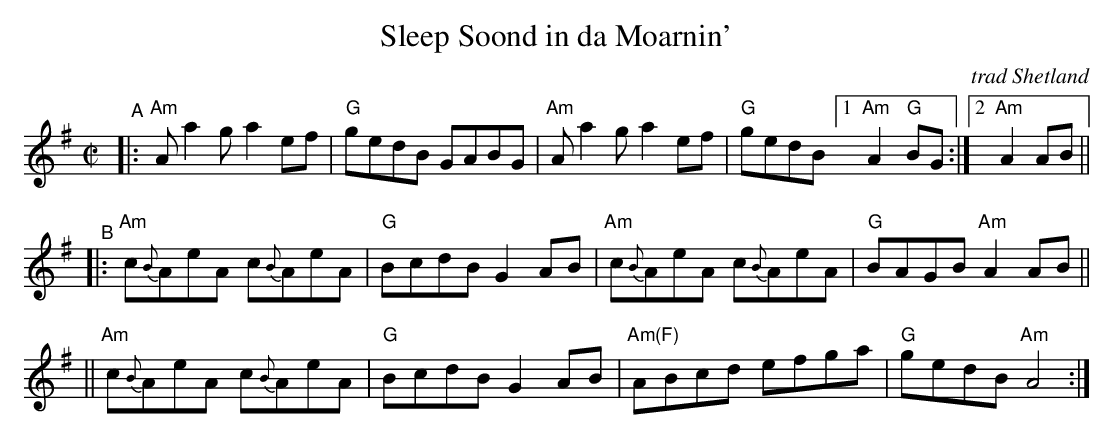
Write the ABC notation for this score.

X:1
T: Sleep Soond in da Moarnin'
O: trad Shetland
M: C|
L: 1/8
K: ADor
"^A"\
|: "Am"Aa2g a2ef | "G"gedB GABG | "Am"Aa2g a2ef | "G"gedB [1 "Am"A2"G"BG :|[2 "Am"A2 AB ||
"^B"\
|: "Am"c{B}AeA c{B}AeA | "G"BcdB G2AB | "Am"c{B}AeA c{B}AeA | "G"BAGB "Am"A2AB ||
|| "Am"c{B}AeA c{B}AeA | "G"BcdB G2AB | "Am(F)"ABcd efga | "G"gedB "Am"A4 :|
